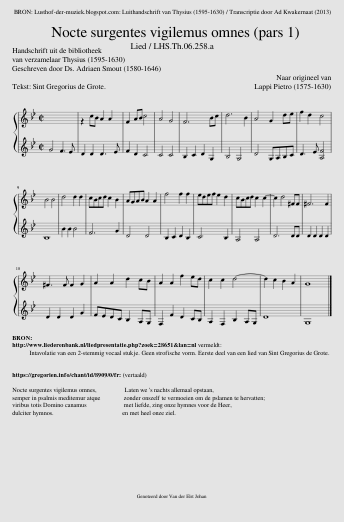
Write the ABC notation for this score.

X:1
%%score { 1 | 2 }
L:1/8
M:2/2
I:linebreak $
K:Bb
U:s=!stemless!
V:1 treble
V:2 treble
V:1
 x8 | z2 cB A2 A2 | F2 AB c4 | A4 G4 | F6 Bc | %5
 d6 B2 | A4 G2 de | f2 d2 c4 |$ B4 B4 | d4 d2 d2 | %10
 cBcd c2 B2 | AGAB A2 A2 | f4 f2 f2 | edef e2 d2 | cBcd c2 c2- | %15
 c2 d4 ^FF | ^F6 F2 |$ ^F3 F F2 G2 | A2 A2 d2 cB | A2 A2 f2 ed | %20
 c2 c2 d4- | d2 c2 B2 A2 | sG8 |] %23
V:2
 G4 F3 E | D2 D2 D3 E | F2 D2 C4 | C4 C4 | B,2 C2 D2 G,2 | %5
 B,4 G,4 | D4 G,A,B,C | D3 E [A,F]4 |$ sB,8 | B2 B2 B4 | %10
 F6 G2 | D4 D4 | B,2 C2 D2 B,2 | C6 B,2 | A,4 A,4 | %15
 D6 DD | D2 D2 D2 D2 |$ D2 D2 D2 G2 | FEDC B,2 A,G, | F,2 F2 D2 CB, | %20
 A,2 F,2 B,2 A,G, | sD8 | sG,8 |] %23
